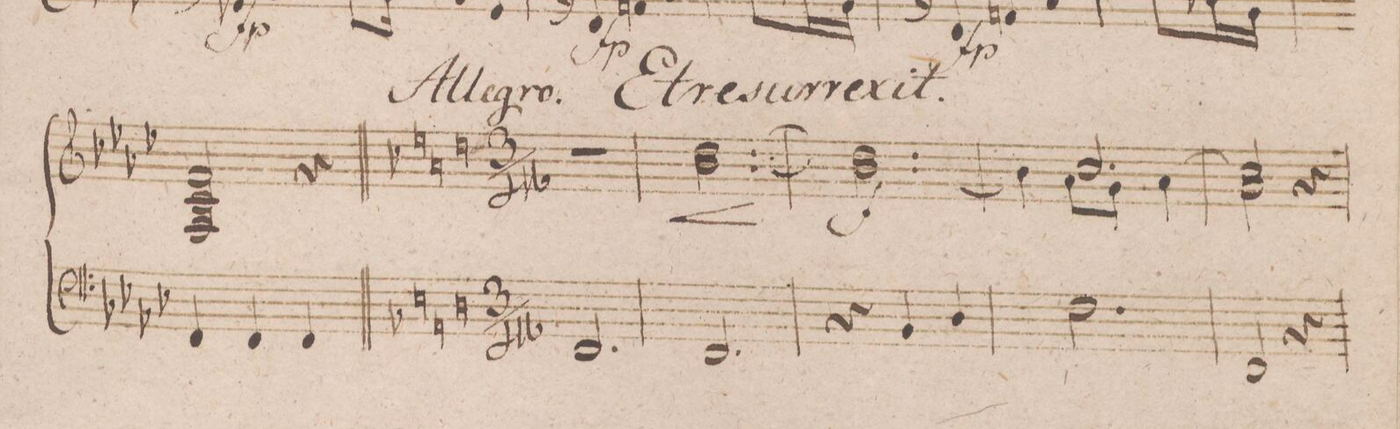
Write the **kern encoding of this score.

**kern
*I"Organo.
*clefF4
*k[b-e-a-d-]
*met(c|)
*M3/4
4FF/
4FF/
*kcancel
4FF/
=125||
*null
*k[b-]
2.FF/
=126
2.FF/
=127
4r
4BB-/
4D/
=128
2.F\
=129
2FF/
4r
=130
*-
